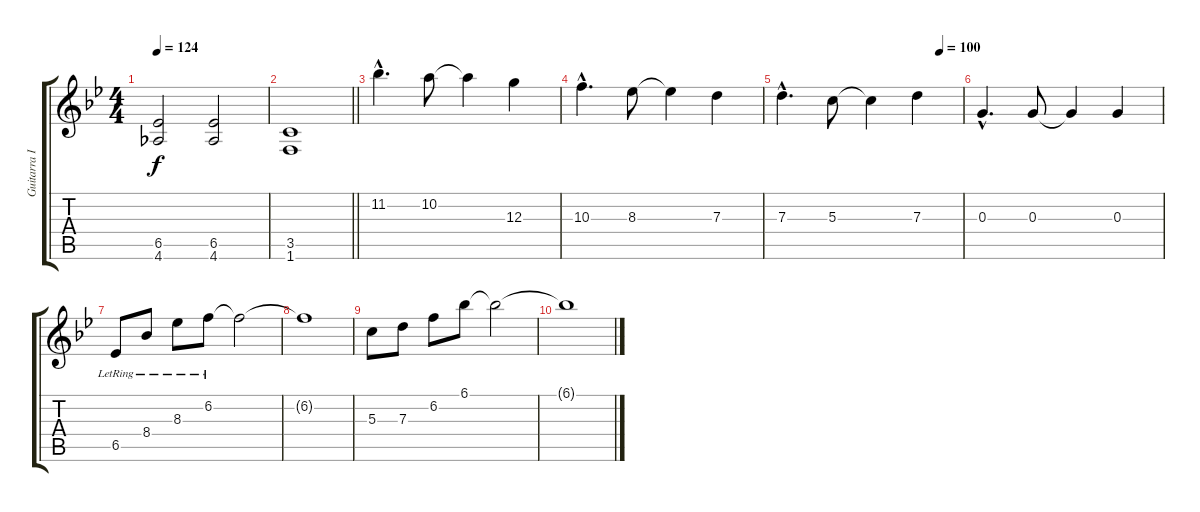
\track ("Guitarra III" "Guitarra I") {instrument distortionguitar}
\staff {score tabs}
\tuning (E4 B3 G3 D3 A2 E2) {hide}
\ts (4 4)
\tempo 124
\clef g2
\ks bb
(6.5 4.6).2{dy f} (6.5 4.6).2 |
\barLineRight lightlight
(3.5 1.6).1 |
11.2{hac}.4{d balance 3 instrument acousticguitarnylon} 10.2.8 10.2{t}.4 12.3.4 |
10.3{hac}.4{d} 8.3.8 8.3{t}.4 7.3.4 |
\tempo (100 0.875)
7.3{hac}.4{d} 5.3.8 5.3{t}.4 7.3.4 |
0.3{hac}.4{d} 0.3.8 0.3{t}.4 0.3.4 |
6.5{lr}.8 8.4{lr}.8 8.3{lr}.8 6.2{lr}.8 6.2{t}.2 |
6.2{t}.1 |
5.3.8 7.3.8 6.2.8 6.1.8 6.1{t}.2 |
6.1{t}.1
